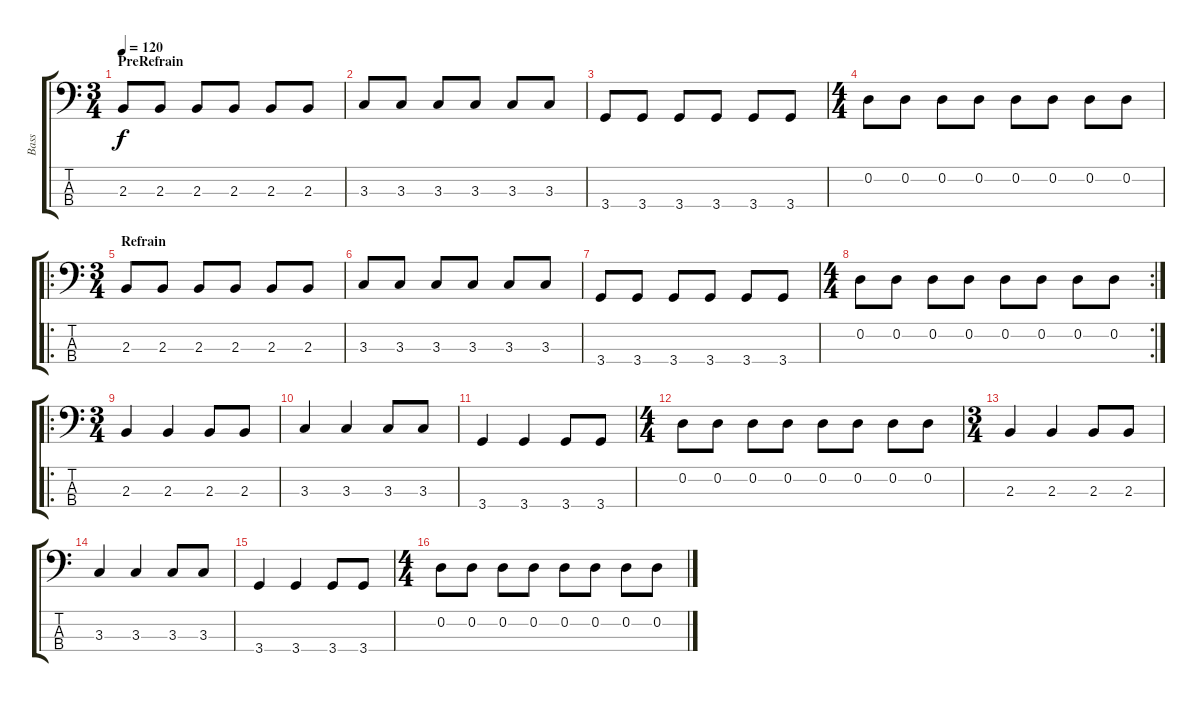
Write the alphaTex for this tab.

\track ("Bass" "Bass") {instrument electricbassfinger}
\staff {score tabs}
\tuning (G2 D2 A1 E1) {hide}
\ts (3 4)
\section ("" "PreRefrain")
\tempo 120
\clef f4
\ks c
2.3.8{dy f} 2.3.8 2.3.8 2.3.8 2.3.8 2.3.8 |
3.3.8 3.3.8 3.3.8 3.3.8 3.3.8 3.3.8 |
3.4.8 3.4.8 3.4.8 3.4.8 3.4.8 3.4.8 |
\ts (4 4)
0.2.8 0.2.8 0.2.8 0.2.8 0.2.8 0.2.8 0.2.8 0.2.8 |
\ro
\ts (3 4)
\section ("" "Refrain")
2.3.8 2.3.8 2.3.8 2.3.8 2.3.8 2.3.8 |
3.3.8 3.3.8 3.3.8 3.3.8 3.3.8 3.3.8 |
3.4.8 3.4.8 3.4.8 3.4.8 3.4.8 3.4.8 |
\rc 2
\ts (4 4)
0.2.8 0.2.8 0.2.8 0.2.8 0.2.8 0.2.8 0.2.8 0.2.8 |
\ro
\ts (3 4)
2.3.4 2.3.4 2.3.8 2.3.8 |
3.3.4 3.3.4 3.3.8 3.3.8 |
3.4.4 3.4.4 3.4.8 3.4.8 |
\ts (4 4)
0.2.8 0.2.8 0.2.8 0.2.8 0.2.8 0.2.8 0.2.8 0.2.8 |
\ts (3 4)
2.3.4 2.3.4 2.3.8 2.3.8 |
3.3.4 3.3.4 3.3.8 3.3.8 |
3.4.4 3.4.4 3.4.8 3.4.8 |
\ts (4 4)
0.2.8 0.2.8 0.2.8 0.2.8 0.2.8 0.2.8 0.2.8 0.2.8
